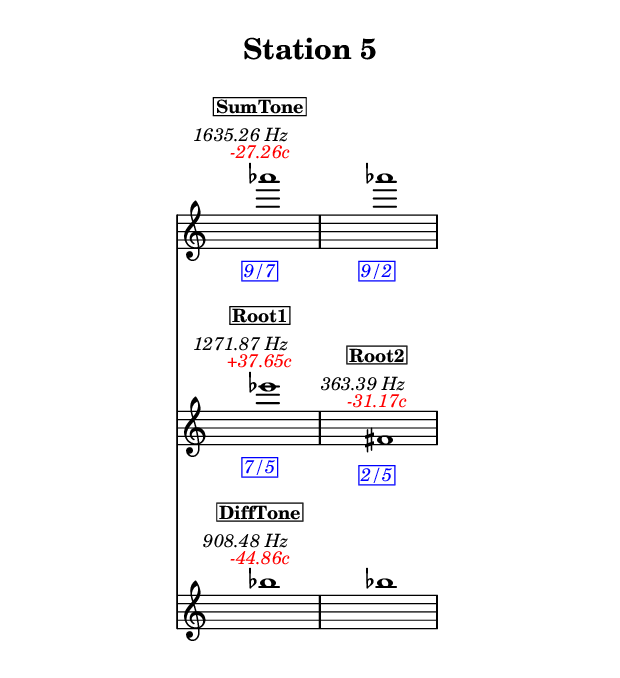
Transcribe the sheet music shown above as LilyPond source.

\version "2.20.0"
\language "english"

#(set-default-paper-size "a6" 'portrait)
#(set-global-staff-size 16)

\header {
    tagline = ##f
    title = \markup {
        \pad-around
            #3
            "Station 5"
        }
}

\layout {
    indent = #25
}

\paper {
    systems-per-page = 1
}

\score {
    \new Score
    <<
        \new Staff
        \with
        {
            \remove Time_signature_engraver
        }
        {
            \clef "treble"
            af'''1
            - \tweak color #red
            ^ \markup {
                \halign
                    #0
                    \italic
                        {
                            -27.26c
                        }
                }
            ^ \markup {
                \halign
                    #1
                    \italic
                        {
                            1635.26
                            Hz
                        }
                }
            ^ \markup {
                \pad-around
                    #1
                    \box
                        \vcenter
                            \halign
                                #0
                                \bold
                                    {
                                        SumTone
                                    }
                }
            - \tweak color #blue
            _ \markup {
                \pad-around
                    #1
                    \box
                        \halign
                            #0
                            \italic
                                {
                                    9/7
                                }
                }
            \override Score.NonMusicalPaperColumn.padding = #5
            \clef "treble"
            af'''1
            - \tweak color #blue
            _ \markup {
                \pad-around
                    #1
                    \box
                        \halign
                            #0
                            \italic
                                {
                                    9/2
                                }
                }
        }
        \new Staff
        \with
        {
            \remove Time_signature_engraver
        }
        {
            \clef "treble"
            ef'''1
            - \tweak color #red
            ^ \markup {
                \halign
                    #0
                    \italic
                        {
                            +37.65c
                        }
                }
            ^ \markup {
                \halign
                    #1
                    \italic
                        {
                            1271.87
                            Hz
                        }
                }
            ^ \markup {
                \pad-around
                    #1
                    \box
                        \vcenter
                            \halign
                                #0
                                \bold
                                    {
                                        Root1
                                    }
                }
            - \tweak color #blue
            _ \markup {
                \pad-around
                    #1
                    \box
                        \halign
                            #0
                            \italic
                                {
                                    7/5
                                }
                }
            \clef "treble"
            fs'1
            - \tweak color #red
            ^ \markup {
                \halign
                    #0
                    \italic
                        {
                            -31.17c
                        }
                }
            ^ \markup {
                \halign
                    #1
                    \italic
                        {
                            363.39
                            Hz
                        }
                }
            ^ \markup {
                \pad-around
                    #1
                    \box
                        \vcenter
                            \halign
                                #0
                                \bold
                                    {
                                        Root2
                                    }
                }
            - \tweak color #blue
            _ \markup {
                \pad-around
                    #1
                    \box
                        \halign
                            #0
                            \italic
                                {
                                    2/5
                                }
                }
        }
        \new Staff
        \with
        {
            \remove Time_signature_engraver
        }
        {
            \clef "treble"
            bf''1
            - \tweak color #red
            ^ \markup {
                \halign
                    #0
                    \italic
                        {
                            -44.86c
                        }
                }
            ^ \markup {
                \halign
                    #1
                    \italic
                        {
                            908.48
                            Hz
                        }
                }
            ^ \markup {
                \pad-around
                    #1
                    \box
                        \vcenter
                            \halign
                                #0
                                \bold
                                    {
                                        DiffTone
                                    }
                }
            \clef "treble"
            bf''1
        }
    >>
}